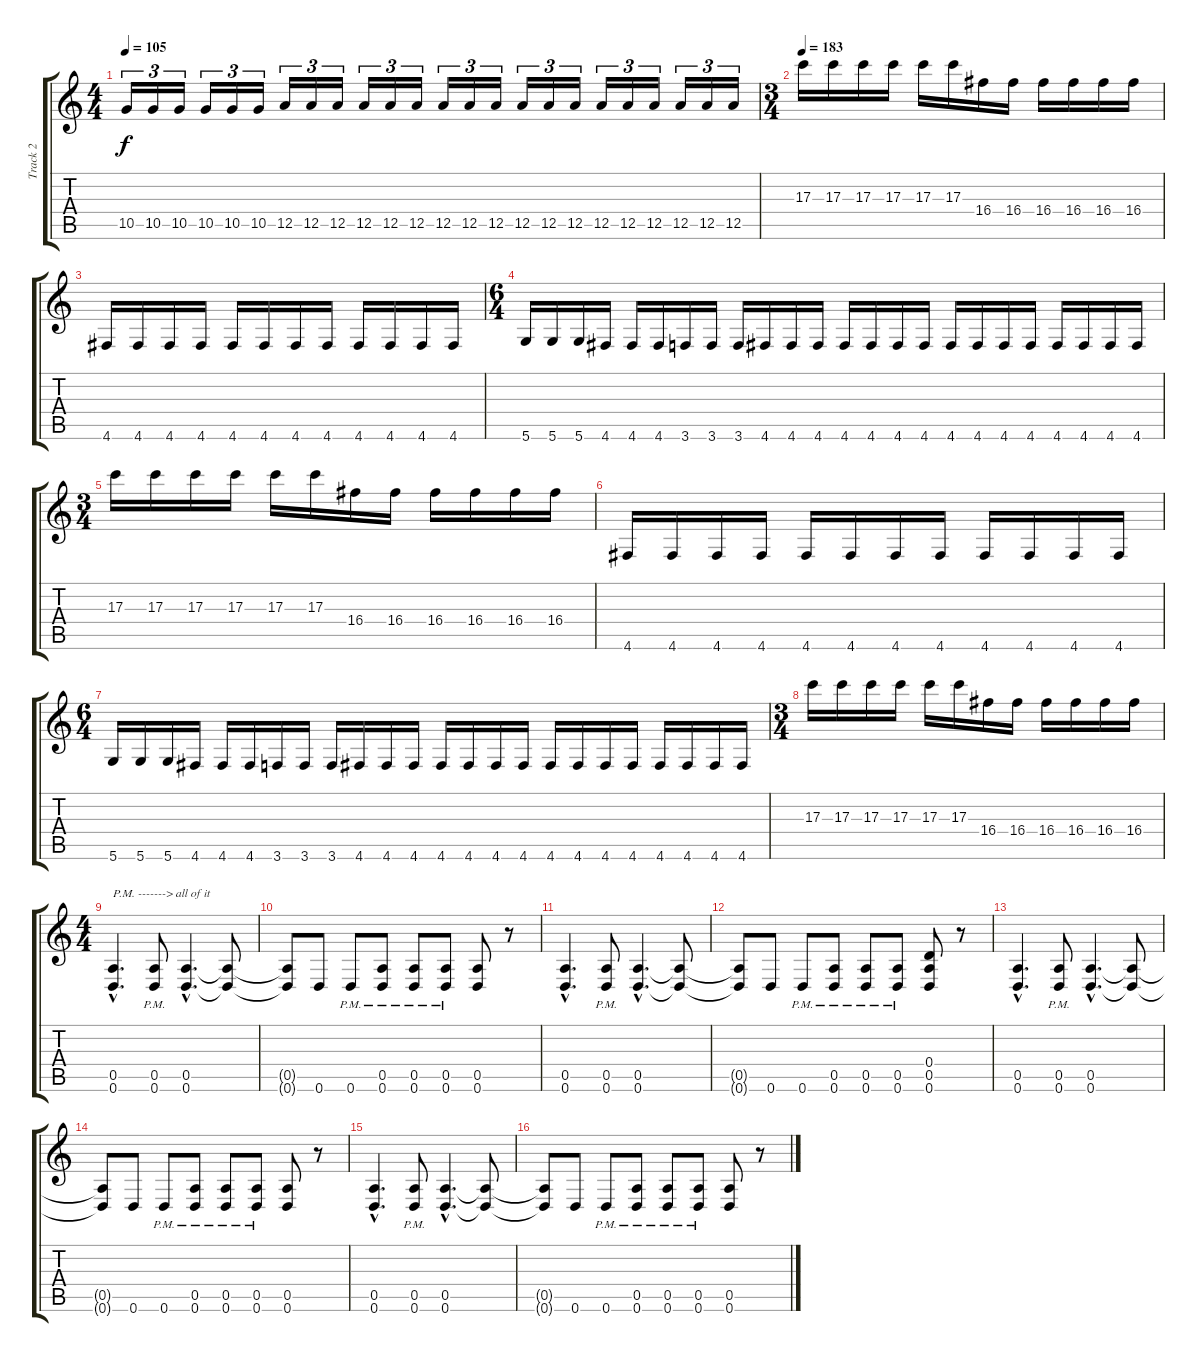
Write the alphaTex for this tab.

\track ("Track 2" "Track 2") {instrument distortionguitar}
\staff {score tabs}
\tuning (E4 B3 G3 D3 A2 D2) {hide}
\ts (4 4)
\tempo 105
\clef g2
\ks c
10.5.16{tu (3 2) dy f} 10.5.16{tu (3 2)} 10.5.16{tu (3 2)} 10.5.16{tu (3 2)} 10.5.16{tu (3 2)} 10.5.16{tu (3 2)} 12.5.16{tu (3 2)} 12.5.16{tu (3 2)} 12.5.16{tu (3 2)} 12.5.16{tu (3 2)} 12.5.16{tu (3 2)} 12.5.16{tu (3 2)} 12.5.16{tu (3 2)} 12.5.16{tu (3 2)} 12.5.16{tu (3 2)} 12.5.16{tu (3 2)} 12.5.16{tu (3 2)} 12.5.16{tu (3 2)} 12.5.16{tu (3 2)} 12.5.16{tu (3 2)} 12.5.16{tu (3 2)} 12.5.16{tu (3 2)} 12.5.16{tu (3 2)} 12.5.16{tu (3 2)} |
\ts (3 4)
\tempo 183
17.3.16 17.3.16 17.3.16 17.3.16 17.3.16 17.3.16 16.4.16 16.4.16 16.4.16 16.4.16 16.4.16 16.4.16 |
4.6.16 4.6.16 4.6.16 4.6.16 4.6.16 4.6.16 4.6.16 4.6.16 4.6.16 4.6.16 4.6.16 4.6.16 |
\ts (6 4)
5.6.16 5.6.16 5.6.16 4.6.16 4.6.16 4.6.16 3.6.16 3.6.16 3.6.16 4.6.16 4.6.16 4.6.16 4.6.16 4.6.16 4.6.16 4.6.16 4.6.16 4.6.16 4.6.16 4.6.16 4.6.16 4.6.16 4.6.16 4.6.16 |
\ts (3 4)
17.3.16 17.3.16 17.3.16 17.3.16 17.3.16 17.3.16 16.4.16 16.4.16 16.4.16 16.4.16 16.4.16 16.4.16 |
4.6.16 4.6.16 4.6.16 4.6.16 4.6.16 4.6.16 4.6.16 4.6.16 4.6.16 4.6.16 4.6.16 4.6.16 |
\ts (6 4)
5.6.16 5.6.16 5.6.16 4.6.16 4.6.16 4.6.16 3.6.16 3.6.16 3.6.16 4.6.16 4.6.16 4.6.16 4.6.16 4.6.16 4.6.16 4.6.16 4.6.16 4.6.16 4.6.16 4.6.16 4.6.16 4.6.16 4.6.16 4.6.16 |
\ts (3 4)
17.3.16 17.3.16 17.3.16 17.3.16 17.3.16 17.3.16 16.4.16 16.4.16 16.4.16 16.4.16 16.4.16 16.4.16 |
\ts (4 4)
(0.5{hac} 0.6{hac}).4{d txt "P.M. -------> all of it"} (0.5{pm} 0.6{pm}).8 (0.5{hac} 0.6{hac}).4{d} (0.5{t} 0.6{t}).8 |
(0.5{t} 0.6{t}).8 0.6.8 0.6{pm}.8 (0.5{pm} 0.6{pm}).8 (0.5{pm} 0.6{pm}).8 (0.5{pm} 0.6{pm}).8 (0.5 0.6).8 r.8 |
(0.5{hac} 0.6{hac}).4{d} (0.5{pm} 0.6{pm}).8 (0.5{hac} 0.6{hac}).4{d} (0.5{t} 0.6{t}).8 |
(0.5{t} 0.6{t}).8 0.6.8 0.6{pm}.8 (0.5{pm} 0.6{pm}).8 (0.5{pm} 0.6{pm}).8 (0.5{pm} 0.6{pm}).8 (0.4 0.5 0.6).8 r.8 |
(0.5{hac} 0.6{hac}).4{d} (0.5{pm} 0.6{pm}).8 (0.5{hac} 0.6{hac}).4{d} (0.5{t} 0.6{t}).8 |
(0.5{t} 0.6{t}).8 0.6.8 0.6{pm}.8 (0.5{pm} 0.6{pm}).8 (0.5{pm} 0.6{pm}).8 (0.5{pm} 0.6{pm}).8 (0.5 0.6).8 r.8 |
(0.5{hac} 0.6{hac}).4{d} (0.5{pm} 0.6{pm}).8 (0.5{hac} 0.6{hac}).4{d} (0.5{t} 0.6{t}).8 |
(0.5{t} 0.6{t}).8 0.6.8 0.6{pm}.8 (0.5{pm} 0.6{pm}).8 (0.5{pm} 0.6{pm}).8 (0.5{pm} 0.6{pm}).8 (0.5 0.6).8 r.8
